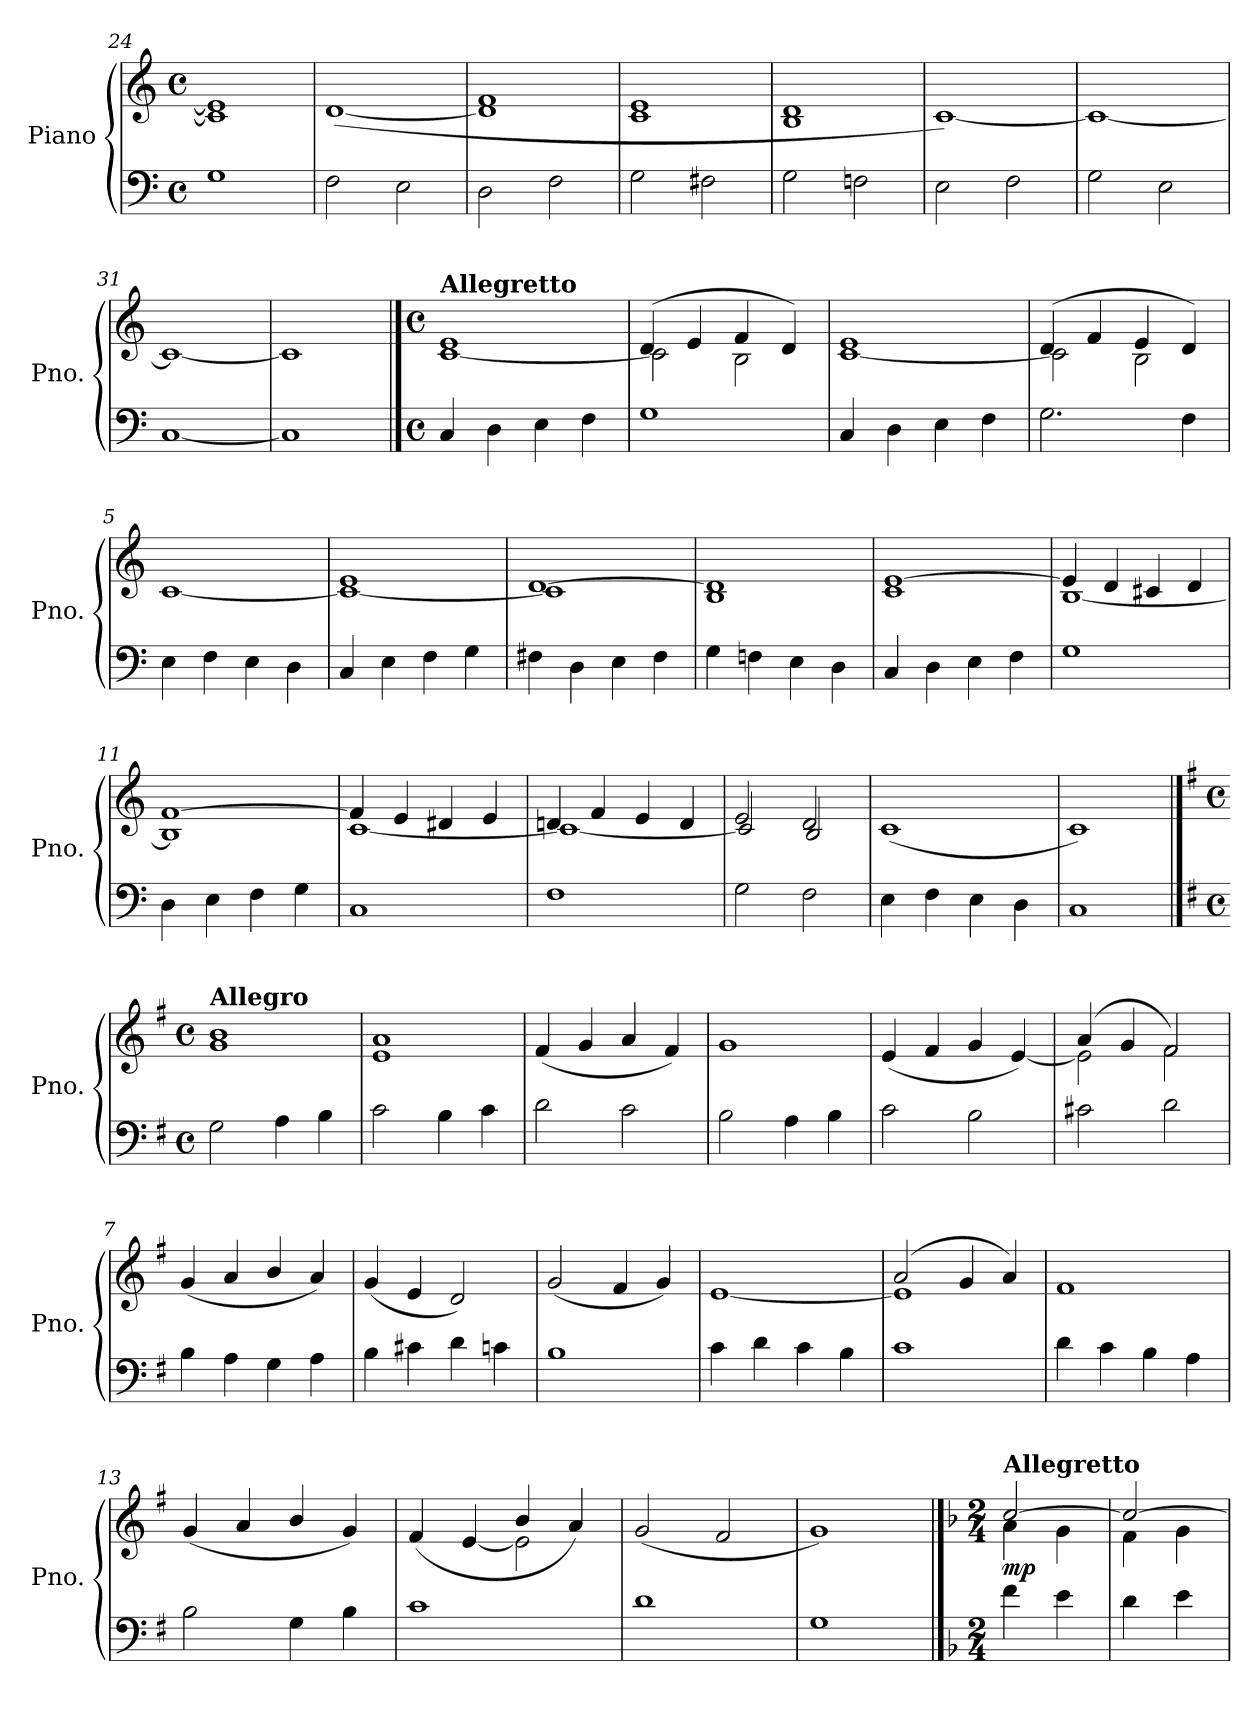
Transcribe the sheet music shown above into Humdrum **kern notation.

**kern	**kern	**dynam
*part1	*part1	*part1
*staff2	*staff1	*staff1/2
*I"Piano	*	*
*I'Pno.	*	*
*clefF4	*clefG2	*
*k[]	*k[]	*
*M4/4	*M4/4	*
*met(c)	*met(c)	*
=24	=24	=24
1G<	1c] 1e]	.
=25	=25	=25
2F\	(>[1d	.
2E\	.	.
=26	=26	=26
2D\	1d] 1f	.
2F<\	.	.
!!LO:LB:g=z
=27	=27	=27
2G\	1c 1e	.
2F#X\	.	.
=28	=28	=28
2G\	1B 1d	.
2Fn\	.	.
=29	=29	=29
2E\	[1c)	.
2F\	.	.
=30	=30	=30
2G\	1c_	.
2E<\	.	.
=31	=31	=31
[1C<	1c_	.
=32	=32	=32
1C]	1c]	.
!!LO:LB:g=z
==1	==1	==1
*M4/4	*M4/4	*
*met(c)	*met(c)	*
*	*^	*
!	!LO:TX:a:B:t=Allegretto	!	!
4C</	1e>	[1c<	.
4D\	.	.	.
4E\	.	.	.
4F\	.	.	.
=2	=2	=2	=2
1G	(>4d/	2c\]	.
.	4e/	.	.
.	4f/	2B<\	.
.	4d/)	.	.
=3	=3	=3	=3
4C</	1e	[1c<	.
4D\	.	.	.
4E\	.	.	.
4F\	.	.	.
=4	=4	=4	=4
2.G\	(>4d/	2c\]	.
.	4f/	.	.
.	4e/	2B<\	.
4F\	4d/)	.	.
=5	=5	=5	=5
4E\	1ryy	[1c>	.
4F\	.	.	.
4E\	.	.	.
4D\	.	.	.
!!LO:PB:g=z	!!
=6	=6	=6	=6
4C/	1e	1c<_	.
4E<\	.	.	.
4F\	.	.	.
4G\	.	.	.
=7	=7	=7	=7
4F#X<\	[1d	1c<]	.
4D<\	.	.	.
4E\	.	.	.
4F#\	.	.	.
=8	=8	=8	=8
4G\	1d]	1B<	.
4Fn\	.	.	.
4E\	.	.	.
4D\	.	.	.
=9	=9	=9	=9
4C/	[1e	1c<	.
4D\	.	.	.
4E\	.	.	.
4F\	.	.	.
=10	=10	=10	=10
1G	4e/]	[1B<	.
.	4d/	.	.
.	4c#X/	.	.
.	4d/	.	.
=11	=11	=11	=11
4D<\	[1f	1B<]	.
4E\	.	.	.
4F\	.	.	.
4G\	.	.	.
!!LO:LB:g=z	!!
=12	=12	=12	=12
1C<	4f/]	[1c<	.
.	4e/	.	.
.	4d#X/	.	.
.	4e/	.	.
=13	=13	=13	=13
1F<	4dn/	1c<_	.
.	4f/	.	.
.	4e/	.	.
.	4d/	.	.
=14	=14	=14	=14
2G\	2e/	2c</]	.
2F\	2d/	2B/	.
*	*v	*v	*
=15	=15	=15
4E\	(<1c	.
4F\	.	.
4E\	.	.
4D\	.	.
=16	=16	=16
1C	1c)	.
!!LO:LB:g=z
==1	==1	==1
*k[f#]	*k[f#]	*
*M4/4	*M4/4	*
*met(c)	*met(c)	*
!	!LO:TX:a:B:t=Allegro	!
2G<\	1g 1b	.
4A\	.	.
4B\	.	.
=2	=2	=2
2c\	1e 1a	.
4B\	.	.
4c\	.	.
=3	=3	=3
2d\	(<4f#/	.
.	4g/	.
2c\	4a/	.
.	4f#/)	.
=4	=4	=4
2B\	1g	.
4A\	.	.
4B\	.	.
=5	=5	=5
2c\	(<4e/	.
.	4f#/	.
2B\	4g/	.
.	[4e/)	.
=6	=6	=6
*	*^	*
2c#X\	(>4a/	2e\]	.
.	4g/	.	.
2d\	2f#/)	2f#\	.
*	*v	*v	*
!!LO:LB:g=z
=7	=7	=7
4B<\	(<4g/	.
4A\	4a/	.
4G\	4b/	.
4A\	4a/)	.
=8	=8	=8
4B\	(<4g/	.
4c#X\	4e/	.
4d\	2d/)	.
4cn\	.	.
=9	=9	=9
1B	(<2g/	.
.	4f#/	.
.	4g/)	.
=10	=10	=10
4c<\	[1e	.
4d\	.	.
4c\	.	.
4B\	.	.
=11	=11	=11
*	*^	*
1c	(>2a/	1e]	.
.	4g/	.	.
.	4a/)	.	.
*	*v	*v	*
!!LO:LB:g=z
=12	=12	=12
4d\	1f#	.
4c\	.	.
4B\	.	.
4A\	.	.
=13	=13	=13
2B\	(<4g/	.
.	4a/	.
4G<\	4b/	.
4B<\	4g/)	.
=14	=14	=14
*	*^	*
1c<	(>4f#/	2ryy	.
.	[4e/	.	.
.	4b/	2e\]	.
.	4a/)	.	.
*	*v	*v	*
=15	=15	=15
1d	(>2g/	.
.	2f#/	.
=16	=16	=16
1G<	1g)	.
!!LO:PB:g=z
==1	==1	==1
*k[b-]	*k[b-]	*
*M2/4	*M2/4	*
*	*^	*
!	!LO:TX:a:B:t=Allegretto	!	!
!	!	!	!LO:DY:b
4f<\	[2cc/	4a\	mp
4e\	.	4g\	.
=2	=2	=2	=2
4d\	2cc/_	4f\	.
4e\	.	4g\	.
*	*v	*v	*
=	=	=
*-	*-	*-
